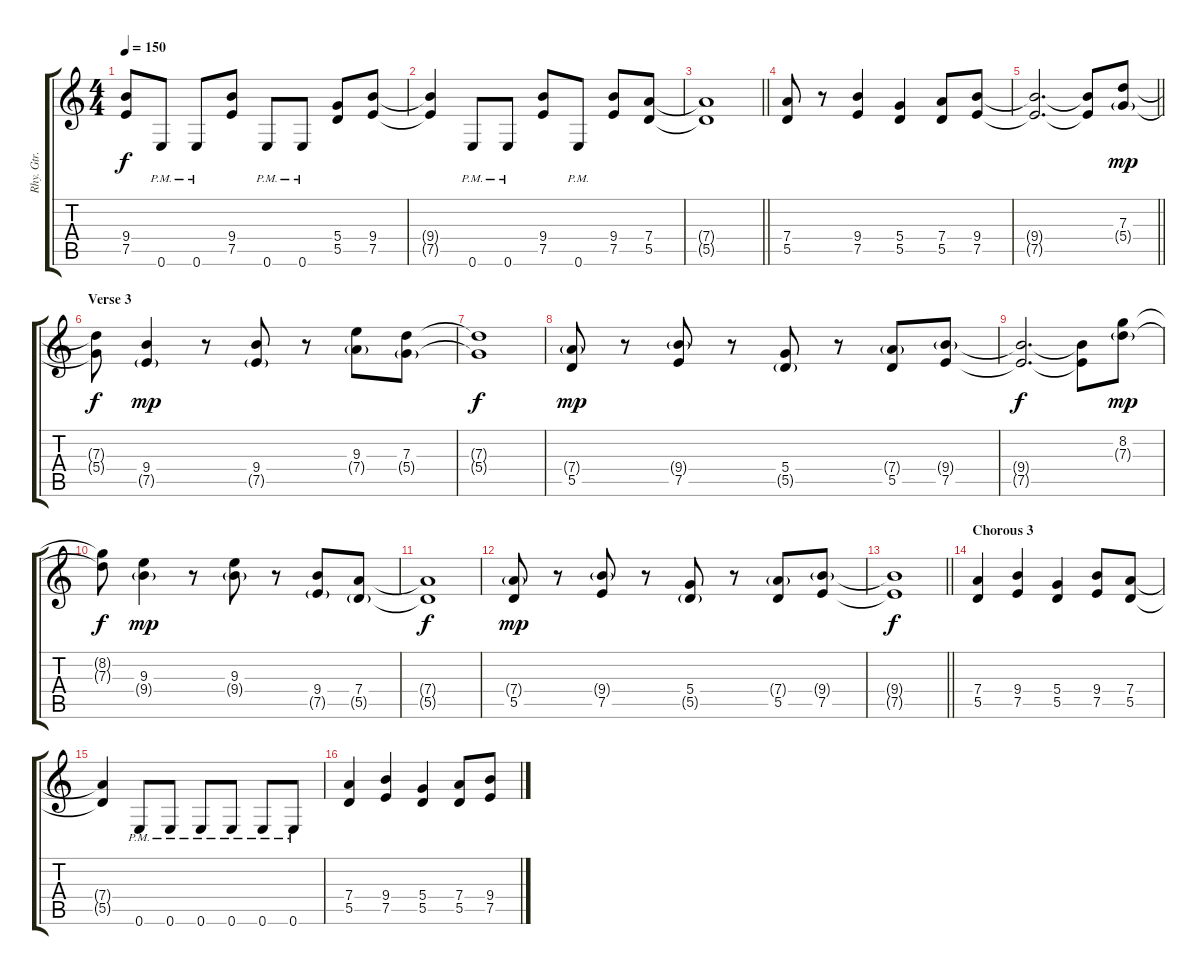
\track ("Rhy. Gtr. 1" "Rhy. Gtr. ") {instrument distortionguitar}
\staff {score tabs}
\tuning (E4 B3 G3 D3 A2 E2) {hide}
\ts (4 4)
\tempo 150
\clef g2
\ks c
(9.4 7.5).8{dy f} 0.6{pm}.8 0.6{pm}.8 (9.4 7.5).8 0.6{pm}.8 0.6{pm}.8 (5.4 5.5).8 (9.4 7.5).8 |
(9.4{t} 7.5{t}).4 0.6{pm}.8 0.6{pm}.8 (9.4 7.5).8 0.6{pm}.8 (9.4 7.5).8 (7.4 5.5).8 |
\barLineRight lightlight
(7.4{t} 5.5{t}).1 |
\section ("" "")
(7.4 5.5).8 r.8 (9.4 7.5).4 (5.4 5.5).4 (7.4 5.5).8 (9.4 7.5).8 |
\barLineRight lightlight
(9.4{t} 7.5{t}).2{d} (9.4{t} 7.5{t}).8 (7.3 5.4{g}).8{dy mp} |
\section ("" "Verse 3")
(7.3{t} 5.4{t}).8{dy f} (9.4 7.5{g}).4{dy mp} r.8 (9.4 7.5{g}).8 r.8 (9.3 7.4{g}).8 (7.3 5.4{g}).8 |
(7.3{t} 5.4{t}).1{dy f} |
(7.4{g} 5.5).8{dy mp} r.8 (9.4{g} 7.5).8 r.8 (5.4 5.5{g}).8 r.8 (7.4{g} 5.5).8 (9.4{g} 7.5).8 |
(9.4{t} 7.5{t}).2{d dy f} (9.4{t} 7.5{t}).8 (8.2 7.3{g}).8{dy mp} |
(8.2{t} 7.3{t}).8{dy f} (9.3 9.4{g}).4{dy mp} r.8 (9.3 9.4{g}).8 r.8 (9.4 7.5{g}).8 (7.4 5.5{g}).8 |
(7.4{t} 5.5{t}).1{dy f} |
(7.4{g} 5.5).8{dy mp} r.8 (9.4{g} 7.5).8 r.8 (5.4 5.5{g}).8 r.8 (7.4{g} 5.5).8 (9.4{g} 7.5).8 |
\barLineRight lightlight
(9.4{t} 7.5{t}).1{dy f} |
\section ("" "Chorous 3")
(7.4 5.5).4 (9.4 7.5).4 (5.4 5.5).4 (9.4 7.5).8 (7.4 5.5).8 |
(7.4{t} 5.5{t}).4 0.6{pm}.8 0.6{pm}.8 0.6{pm}.8 0.6{pm}.8 0.6{pm}.8 0.6{pm}.8 |
(7.4 5.5).4 (9.4 7.5).4 (5.4 5.5).4 (7.4 5.5).8 (9.4 7.5).8
